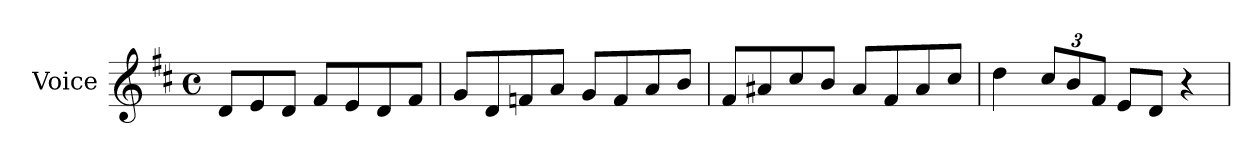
**kern
*part1
*staff1
*I"Voice
*I'Voice
*clefG2
*k[f#c#]
*M4/4
*met(c)
=
8d/L
8e/
8d/J
8f#/L
8e/
8d/
8f#/J
=1
8g/L
8d/
8fn/
8a/J
8g/L
8f/
8a/
8b/J
=2
8f#/L
8a#X/
8cc#/
8b/J
8a#/L
8f#/
8a#/
8cc#/J
=3
4dd\
12cc#/L
12b/
12f#/J
8e/L
8d/J
4r
=
*-
